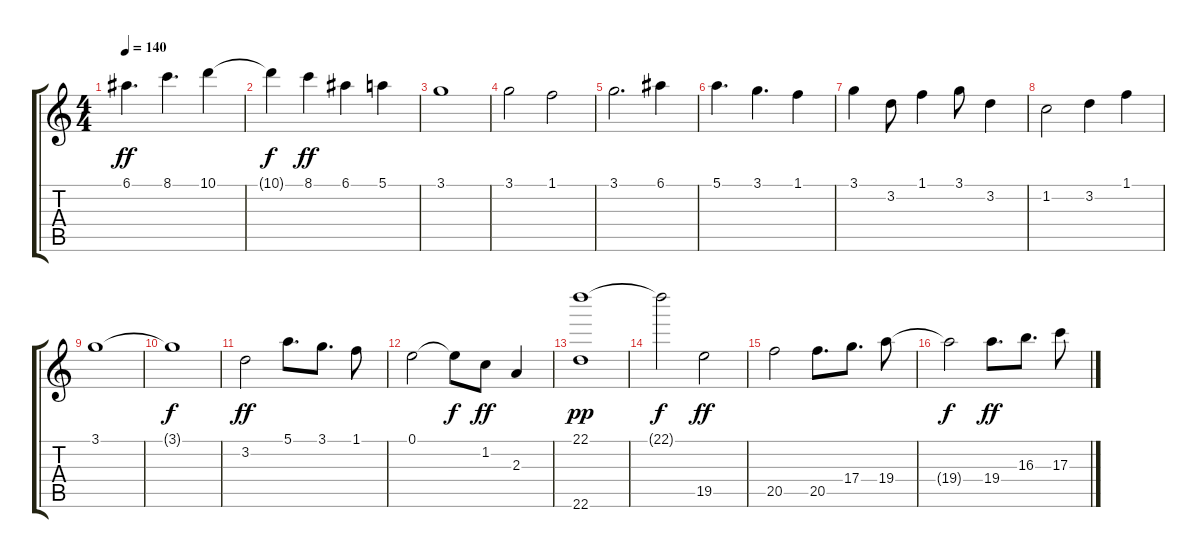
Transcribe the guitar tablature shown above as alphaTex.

\track "" {instrument overdrivenguitar}
\staff {score tabs}
\tuning (E4 B3 G3 D3 A2 E2) {hide}
\ts (4 4)
\tempo 140
\clef g2
\ks c
6.1.4{d dy ff} 8.1.4{d} 10.1.4 |
10.1{t}.4{dy f} 8.1.4{dy ff} 6.1.4 5.1.4 |
3.1.1 |
3.1.2 1.1.2 |
3.1.2{d} 6.1.4 |
5.1.4{d} 3.1.4{d} 1.1.4 |
3.1.4 3.2.8 1.1.4 3.1.8 3.2.4 |
1.2.2 3.2.4 1.1.4 |
3.1.1 |
3.1{t}.1{dy f} |
3.2.2{dy ff} 5.1.8{d} 3.1.8{d} 1.1.8 |
0.1.2 0.1{t}.8{dy f} 1.2.8{dy ff} 2.3.4 |
(22.1 22.6).1{dy pp} |
22.1{t}.2{dy f} 19.5.2{dy ff} |
20.5.2 20.5.8{d} 17.4.8{d} 19.4.8 |
19.4{t}.2{dy f} 19.4.8{d dy ff} 16.3.8{d} 17.3.8
